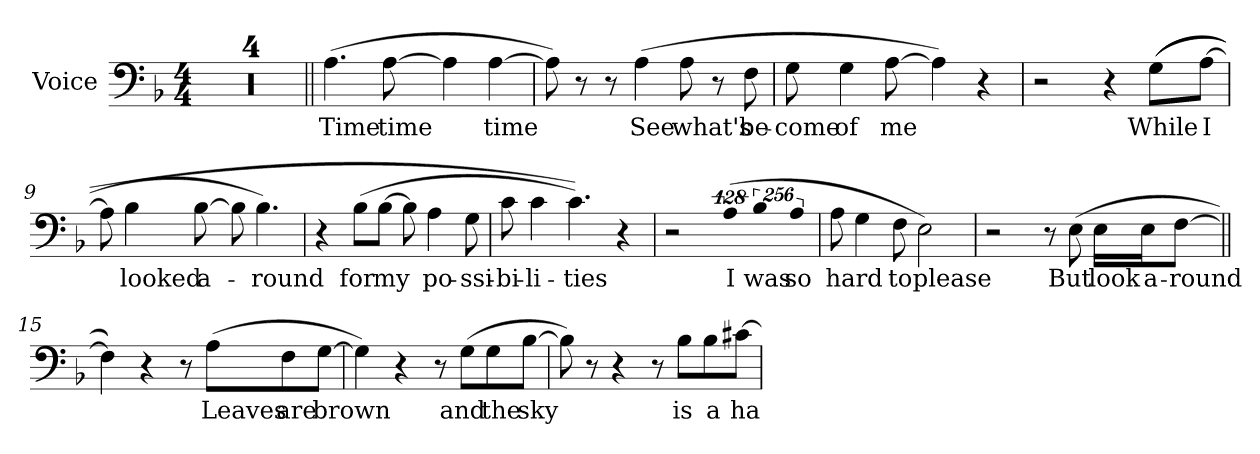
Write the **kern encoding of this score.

**kern	**text
*part1	*part1
*staff1	*staff1
*I"Voice	*
*I'Voice	*
!!LO:PB:g=z
*clefF4	*
*k[b-]	*
*d:	*
*M4/4	*
=1	=1
1r	.
=2	=2
1r	.
=3	=3
1r	.
=4	=4
1r	.
=5||	=5||
!	!LO:LY:b:color=#000000
(4.Ai\	Time
!	!LO:LY:b:color=#000000
[8Ai\	time
4Ai\]	.
!	!LO:LY:b:color=#000000
[4Ai\	time
=6	=6
8Ai\])	.
8r	.
8r	.
!	!LO:LY:b:color=#000000
(4Ai\	See
!	!LO:LY:b:color=#000000
8Ai\	what's
8r	.
!	!LO:LY:b:color=#000000
8Fi\	be-
!!LO:LB:g=z
=7	=7
!	!LO:LY:b:color=#000000
8Gi\	-come
!	!LO:LY:b:color=#000000
4Gi\	of
!	!LO:LY:b:color=#000000
[8Ai\	me
4Ai\])	.
4r	.
=8	=8
2r	.
4r	.
!	!LO:LY:b:color=#000000
((8Gi\L	While
!	!LO:LY:b:color=#000000
[8Ai\J	I
=9	=9
8Ai\]	.
!	!LO:LY:b:color=#000000
4B-i\	looked
!	!LO:LY:b:color=#000000
[8B-i\	a-
8B-i\]	.
!	!LO:LY:b:color=#000000
4.B-i\)	-round
=10	=10
4r	.
!	!LO:LY:b:color=#000000
(8B-i\L	for
!	!LO:LY:b:color=#000000
[8B-i\J	my
8B-i\]	.
!	!LO:LY:b:color=#000000
4Ai\	po-
!	!LO:LY:b:color=#000000
8Gi\	-ssi-
!!LO:LB:g=z
=11	=11
!	!LO:LY:b:color=#000000
8ci\	-bi-
!	!LO:LY:b:color=#000000
4ci\	-li-
!	!LO:LY:b:color=#000000
4.ci\))	-ties
4r	.
=12	=12
2r	.
!LO:N:vis=4	!
!	!LO:LY:b:color=#000000
(512%85Ai\	I
!LO:N:vis=4	!
!	!LO:LY:b:color=#000000
1024%171B-i\	was
!LO:N:vis=4	!
!	!LO:LY:b:color=#000000
1024%171Ai\	so
=13	=13
!	!LO:LY:b:color=#000000
8Ai\	hard
4Gi\	.
!	!LO:LY:b:color=#000000
8Fi\	to
!	!LO:LY:b:color=#000000
2Ei\)	please
=14	=14
2r	.
8r	.
!	!LO:LY:b:color=#000000
(8Ei\	But
!	!LO:LY:b:color=#000000
16Ei\LL	look
!	!LO:LY:b:color=#000000
16Ei\J	a-
!	!LO:LY:b:color=#000000
[8Fi\J	-round
!!LO:LB:g=z
=15||	=15||
4Fi\])	.
4r	.
8r	.
!	!LO:LY:b:color=#000000
(8Ai\L	Leaves
!	!LO:LY:b:color=#000000
8Fi\	are
!	!LO:LY:b:color=#000000
[8Gi\J	brown
=16	=16
4Gi\])	.
4r	.
8r	.
!	!LO:LY:b:color=#000000
(8Gi\L	and
!	!LO:LY:b:color=#000000
8Gi\	the
!	!LO:LY:b:color=#000000
[8B-i\J	sky
=17	=17
8B-i\])	.
8r	.
4r	.
8r	.
!	!LO:LY:b:color=#000000
8B-i\L	is
!	!LO:LY:b:color=#000000
8B-i\	a
!	!LO:LY:b:color=#000000
[8c#Xi\J	ha-
=	=
*-	*-
